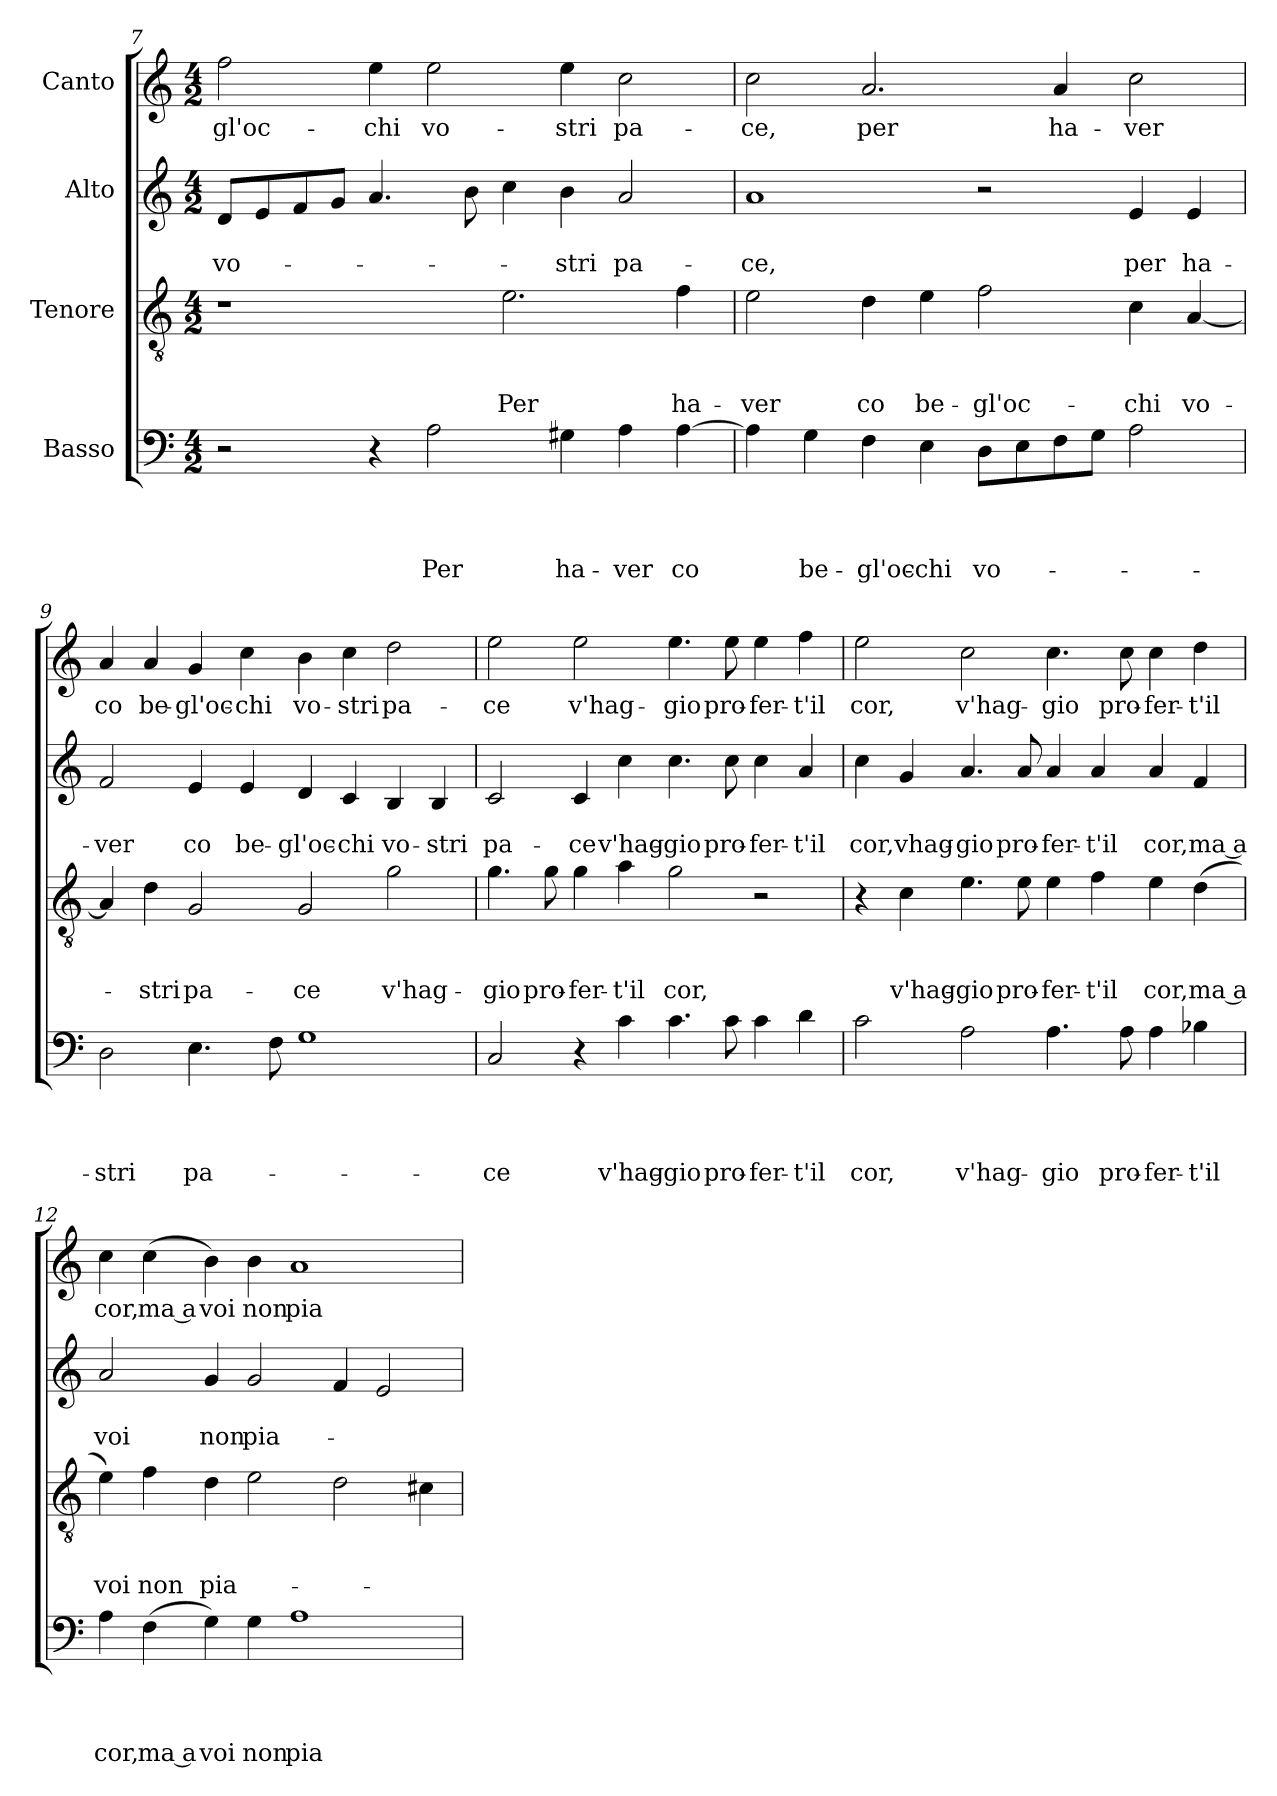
**kern	**text	**text	**text	**text	**kern	**text	**text	**text	**kern	**text	**text	**kern	**text
*part4	*part4	*part4	*part4	*part4	*part3	*part3	*part3	*part3	*part2	*part2	*part2	*part1	*part1
*staff4	*staff4	*staff4	*staff4	*staff4	*staff3	*staff3	*staff3	*staff3	*staff2	*staff2	*staff2	*staff1	*staff1
*I"Basso	*	*	*	*	*I"Tenore	*	*	*	*I"Alto	*	*	*I"Canto	*
!!LO:LB:g=z
*clefF4	*	*	*	*	*clefGv2	*	*	*	*clefG2	*	*	*clefG2	*
*k[]	*	*	*	*	*k[]	*	*	*	*k[]	*	*	*k[]	*
*C:	*	*	*	*	*C:	*	*	*	*C:	*	*	*C:	*
*M4/2	*	*	*	*	*M4/2	*	*	*	*M4/2	*	*	*M4/2	*
=7	=7	=7	=7	=7	=7	=7	=7	=7	=7	=7	=7	=7	=7
!	!	!	!	!	!	!	!	!	!	!	!LO:LY:b	!	!LO:LY:b
2r	.	.	.	.	1r	.	.	.	8d/L	.	vo-	2ff\	-gl'oc-
.	.	.	.	.	.	.	.	.	8e/	.	.	.	.
.	.	.	.	.	.	.	.	.	8f/	.	.	.	.
.	.	.	.	.	.	.	.	.	8g/J	.	.	.	.
!	!	!	!	!	!	!	!	!	!	!	!	!	!LO:LY:b
4r	.	.	.	.	.	.	.	.	4.a/	.	.	4ee\	-chi
!	!	!	!	!LO:LY:b	!	!	!	!	!	!	!	!	!LO:LY:b
2A\	.	.	.	Per	.	.	.	.	.	.	.	2ee\	vo-
.	.	.	.	.	.	.	.	.	8b\	.	.	.	.
!	!	!	!	!	!	!	!	!LO:LY:b	!	!	!	!	!
.	.	.	.	.	2.e\	.	.	Per	4cc\	.	.	.	.
!	!	!	!	!LO:LY:b	!	!	!	!	!	!	!LO:LY:b	!	!LO:LY:b
4G#X\	.	.	.	ha-	.	.	.	.	4b\	.	-stri	4ee\	-stri
!	!	!	!	!LO:LY:b	!	!	!	!	!	!	!LO:LY:b	!	!LO:LY:b
4A\	.	.	.	-ver	.	.	.	.	2a/	.	pa-	2cc\	pa-
!	!	!	!	!LO:LY:b	!	!	!	!LO:LY:b	!	!	!	!	!
[>4A\	.	.	.	co	4f\	.	.	ha-	.	.	.	.	.
=8	=8	=8	=8	=8	=8	=8	=8	=8	=8	=8	=8	=8	=8
!	!	!	!	!	!	!	!	!LO:LY:b	!	!	!LO:LY:b	!	!LO:LY:b
4A\]	.	.	.	.	2e\	.	.	-ver	1a	.	-ce,	2cc\	-ce,
!	!	!	!	!LO:LY:b	!	!	!	!	!	!	!	!	!
4G\	.	.	.	be-	.	.	.	.	.	.	.	.	.
!	!	!	!	!LO:LY:b	!	!	!	!LO:LY:b	!	!	!	!	!LO:LY:b
4F\	.	.	.	-gl'oc-	4d\	.	.	co	.	.	.	2.a/	per
!	!	!	!	!LO:LY:b:rj	!	!	!	!LO:LY:b	!	!	!	!	!
4E\	.	.	.	-chi	4e\	.	.	be-	.	.	.	.	.
!	!	!	!	!LO:LY:b	!	!	!	!LO:LY:b	!	!	!	!	!
8D\L	.	.	.	vo-	2f\	.	.	-gl'oc-	2r	.	.	.	.
8E\	.	.	.	.	.	.	.	.	.	.	.	.	.
!	!	!	!	!	!	!	!	!	!	!	!	!	!LO:LY:b
8F\	.	.	.	.	.	.	.	.	.	.	.	4a/	ha-
8G\J	.	.	.	.	.	.	.	.	.	.	.	.	.
!	!	!	!	!	!	!	!	!LO:LY:b	!	!	!LO:LY:b	!	!LO:LY:b
2A\	.	.	.	.	4c\	.	.	-chi	4e/	.	per	2cc\	-ver
!	!	!	!	!	!	!	!	!LO:LY:b	!	!	!LO:LY:b	!	!
.	.	.	.	.	[<4A/	.	.	vo-	4e/	.	ha-	.	.
=9	=9	=9	=9	=9	=9	=9	=9	=9	=9	=9	=9	=9	=9
!	!	!	!	!LO:LY:b	!	!	!	!	!	!	!LO:LY:b	!	!LO:LY:b
2D\	.	.	.	-stri	4A/]	.	.	.	2f/	.	-ver	4a/	co
!	!	!	!	!	!	!	!	!LO:LY:b	!	!	!	!	!LO:LY:b
.	.	.	.	.	4d\	.	.	-stri	.	.	.	4a/	be-
!	!	!	!	!LO:LY:b	!	!	!	!LO:LY:b	!	!	!LO:LY:b	!	!LO:LY:b
4.E\	.	.	.	pa-	2G/	.	.	pa-	4e/	.	co	4g/	-gl'oc-
!	!	!	!	!	!	!	!	!	!	!	!LO:LY:b	!	!LO:LY:b:rj
.	.	.	.	.	.	.	.	.	4e/	.	be-	4cc\	-chi
8F\	.	.	.	.	.	.	.	.	.	.	.	.	.
!	!	!	!	!	!	!	!	!LO:LY:b	!	!	!LO:LY:b	!	!LO:LY:b
1G	.	.	.	.	2G/	.	.	-ce	4d/	.	-gl'oc-	4b\	vo-
!	!	!	!	!	!	!	!	!	!	!	!LO:LY:b:rj	!	!LO:LY:b
.	.	.	.	.	.	.	.	.	4c/	.	-chi	4cc\	-stri
!	!	!	!	!	!	!	!	!LO:LY:b	!	!	!LO:LY:b	!	!LO:LY:b
.	.	.	.	.	2g\	.	.	v'hag-	4B/	.	vo-	2dd\	pa-
!	!	!	!	!	!	!	!	!	!	!	!LO:LY:b	!	!
.	.	.	.	.	.	.	.	.	4B/	.	-stri	.	.
!!LO:PB:g=z
=10	=10	=10	=10	=10	=10	=10	=10	=10	=10	=10	=10	=10	=10
!	!	!	!	!LO:LY:b	!	!	!	!LO:LY:b	!	!	!LO:LY:b	!	!LO:LY:b
2C/	.	.	.	-ce	4.g\	.	.	-gio	2c/	.	pa-	2ee\	-ce
!	!	!	!	!	!	!	!	!LO:LY:b	!	!	!	!	!
.	.	.	.	.	8g\	.	.	pro-	.	.	.	.	.
!	!	!	!	!	!	!	!	!LO:LY:b:rj	!	!	!LO:LY:b	!	!LO:LY:b
4r	.	.	.	.	4g\	.	.	-fer-	4c/	.	-ce	2ee\	v'hag-
!	!	!	!	!LO:LY:b	!	!	!	!LO:LY:b	!	!	!LO:LY:b	!	!
4c\	.	.	.	v'hag-	4a\	.	.	-t'il	4cc\	.	v'hag-	.	.
!	!	!	!	!LO:LY:b:rj	!	!	!	!LO:LY:b	!	!	!LO:LY:b:rj	!	!LO:LY:b
4.c\	.	.	.	-gio	2g\	.	.	cor,	4.cc\	.	-gio	4.ee\	-gio
!	!	!	!	!LO:LY:b	!	!	!	!	!	!	!LO:LY:b	!	!LO:LY:b
8c\	.	.	.	pro-	.	.	.	.	8cc\	.	pro-	8ee\	pro-
!	!	!	!	!LO:LY:b	!	!	!	!	!	!	!LO:LY:b	!	!LO:LY:b
4c\	.	.	.	-fer-	2r	.	.	.	4cc\	.	-fer-	4ee\	-fer-
!	!	!	!	!LO:LY:b:rj	!	!	!	!	!	!	!LO:LY:b:rj	!	!LO:LY:b:rj
4d\	.	.	.	-t'il	.	.	.	.	4a/	.	-t'il	4ff\	-t'il
=11	=11	=11	=11	=11	=11	=11	=11	=11	=11	=11	=11	=11	=11
!	!	!	!	!LO:LY:b	!	!	!	!	!	!	!LO:LY:b	!	!LO:LY:b
2c\	.	.	.	cor,	4r	.	.	.	4cc\	.	cor,	2ee\	cor,
!	!	!	!	!	!	!	!	!LO:LY:b	!	!	!LO:LY:b	!	!
.	.	.	.	.	4c\	.	.	v'hag-	4g/	.	vhag-	.	.
!	!	!	!	!LO:LY:b	!	!	!	!LO:LY:b:rj	!	!	!LO:LY:b:rj	!	!LO:LY:b
2A\	.	.	.	v'hag-	4.e\	.	.	-gio	4.a/	.	-gio	2cc\	v'hag-
!	!	!	!	!	!	!	!	!LO:LY:b	!	!	!LO:LY:b	!	!
.	.	.	.	.	8e\	.	.	pro-	8a/	.	pro-	.	.
!	!	!	!	!LO:LY:b	!	!	!	!LO:LY:b	!	!	!LO:LY:b	!	!LO:LY:b
4.A\	.	.	.	-gio	4e\	.	.	-fer-	4a/	.	-fer-	4.cc\	-gio
!	!	!	!	!	!	!	!	!LO:LY:b:rj	!	!	!LO:LY:b:rj	!	!
.	.	.	.	.	4f\	.	.	-t'il	4a/	.	-t'il	.	.
!	!	!	!	!LO:LY:b	!	!	!	!	!	!	!	!	!LO:LY:b
8A\	.	.	.	pro-	.	.	.	.	.	.	.	8cc\	pro-
!	!	!	!	!LO:LY:b:rj	!	!	!	!LO:LY:b	!	!	!LO:LY:b	!	!LO:LY:b:rj
4A\	.	.	.	-fer-	4e\	.	.	cor,	4a/	.	cor,	4cc\	-fer-
!	!	!	!	!LO:LY:b	!	!	!	!LO:LY:b:rj	!	!	!LO:LY:b:rj	!	!LO:LY:b
4B-X\	.	.	.	-t'il	(<4d\	.	.	ma a	4f/	.	ma a	4dd\	-t'il
=12	=12	=12	=12	=12	=12	=12	=12	=12	=12	=12	=12	=12	=12
!	!	!	!	!LO:LY:b	!	!	!	!LO:LY:b	!	!	!LO:LY:b	!	!LO:LY:b
4A\	.	.	.	cor,	4e\)	.	.	voi	2a/	.	voi	4cc\	cor,
!	!	!	!	!LO:LY:b:rj	!	!	!	!LO:LY:b	!	!	!	!	!LO:LY:b:rj
(<4F\	.	.	.	ma a	4f\	.	.	non	.	.	.	(<4cc\	ma a
!	!	!	!	!LO:LY:b	!	!	!	!LO:LY:b	!	!	!LO:LY:b	!	!LO:LY:b
4G\)	.	.	.	voi	4d\	.	.	pia-	4g/	.	non	4b\)	voi
!	!	!	!	!LO:LY:b	!	!	!	!	!	!	!LO:LY:b	!	!LO:LY:b
4G\	.	.	.	non	2e\	.	.	.	2g/	.	pia-	4b\	non
!	!	!	!	!LO:LY:b	!	!	!	!	!	!	!	!	!LO:LY:b
1A	.	.	.	pia-	.	.	.	.	.	.	.	1a	pia-
.	.	.	.	.	2d\	.	.	.	4f/	.	.	.	.
.	.	.	.	.	.	.	.	.	2e/	.	.	.	.
.	.	.	.	.	4c#X\	.	.	.	.	.	.	.	.
=	=	=	=	=	=	=	=	=	=	=	=	=	=
*-	*-	*-	*-	*-	*-	*-	*-	*-	*-	*-	*-	*-	*-
